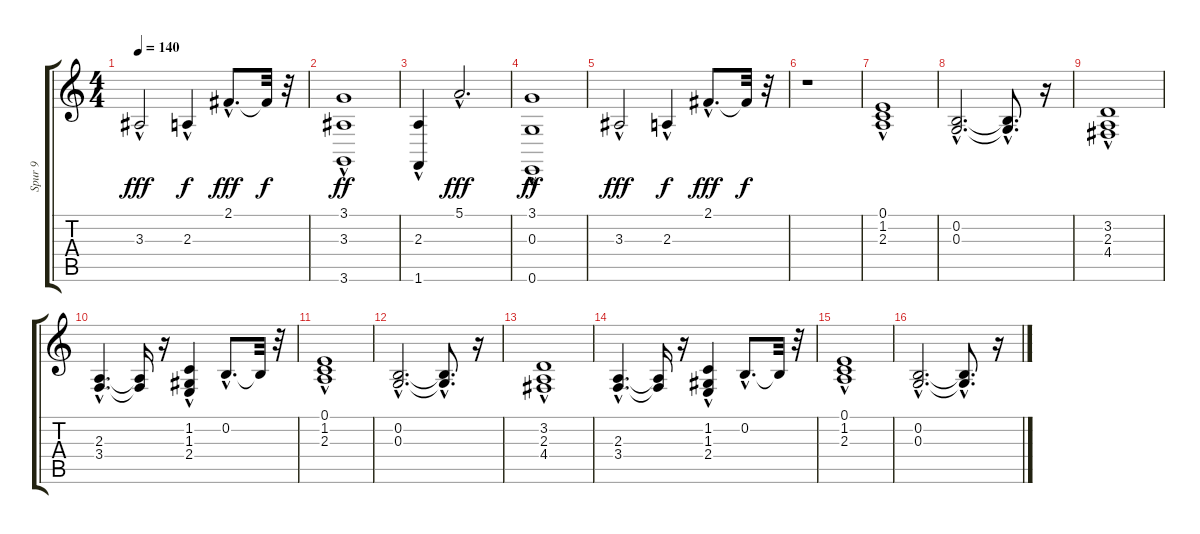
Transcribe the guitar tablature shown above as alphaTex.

\track ("Spur 9" "Spur 9") {instrument synthstrings2}
\staff {score tabs}
\tuning (E4 B3 G3 D3 A2 E2) {hide}
\ts (4 4)
\tempo 140
\clef g2
\ks c
3.3{hac}.2{dy fff} 2.3{hac}.4{dy f} 2.1{hac}.8{d dy fff} 2.1{t}.32{dy f} r.32 |
(3.1 3.3{hac} 3.6{hac}).1{dy ff} |
(2.3{hac} 1.6{hac}).4 5.1{hac}.2{d dy fff} |
(3.1 0.3{hac} 0.6{hac}).1{dy ff} |
3.3{hac}.2{dy fff} 2.3{hac}.4{dy f} 2.1{hac}.8{d dy fff} 2.1{t}.32{dy f} r.32 |
r.1 |
(0.1 1.2{hac} 2.3{hac}).1{volume 10} |
(0.2{hac} 0.3{hac}).2{d} (0.2{hac t} 0.3{hac t}).8{d} r.16 |
(3.2 2.3{hac} 4.4{hac}).1 |
(2.3{hac} 3.4{hac}).4{d} (2.3{t} 3.4{t}).16 r.16 (1.2{hac} 1.3{hac} 2.4{hac}).4 0.2{hac}.8{d} 0.2{t}.32 r.32 |
(0.1 1.2{hac} 2.3{hac}).1 |
(0.2{hac} 0.3{hac}).2{d} (0.2{hac t} 0.3{hac t}).8{d} r.16 |
(3.2 2.3{hac} 4.4{hac}).1 |
(2.3{hac} 3.4{hac}).4{d} (2.3{t} 3.4{t}).16 r.16 (1.2{hac} 1.3{hac} 2.4{hac}).4 0.2{hac}.8{d} 0.2{t}.32 r.32 |
(0.1 1.2{hac} 2.3{hac}).1 |
(0.2{hac} 0.3{hac}).2{d} (0.2{hac t} 0.3{hac t}).8{d} r.16
